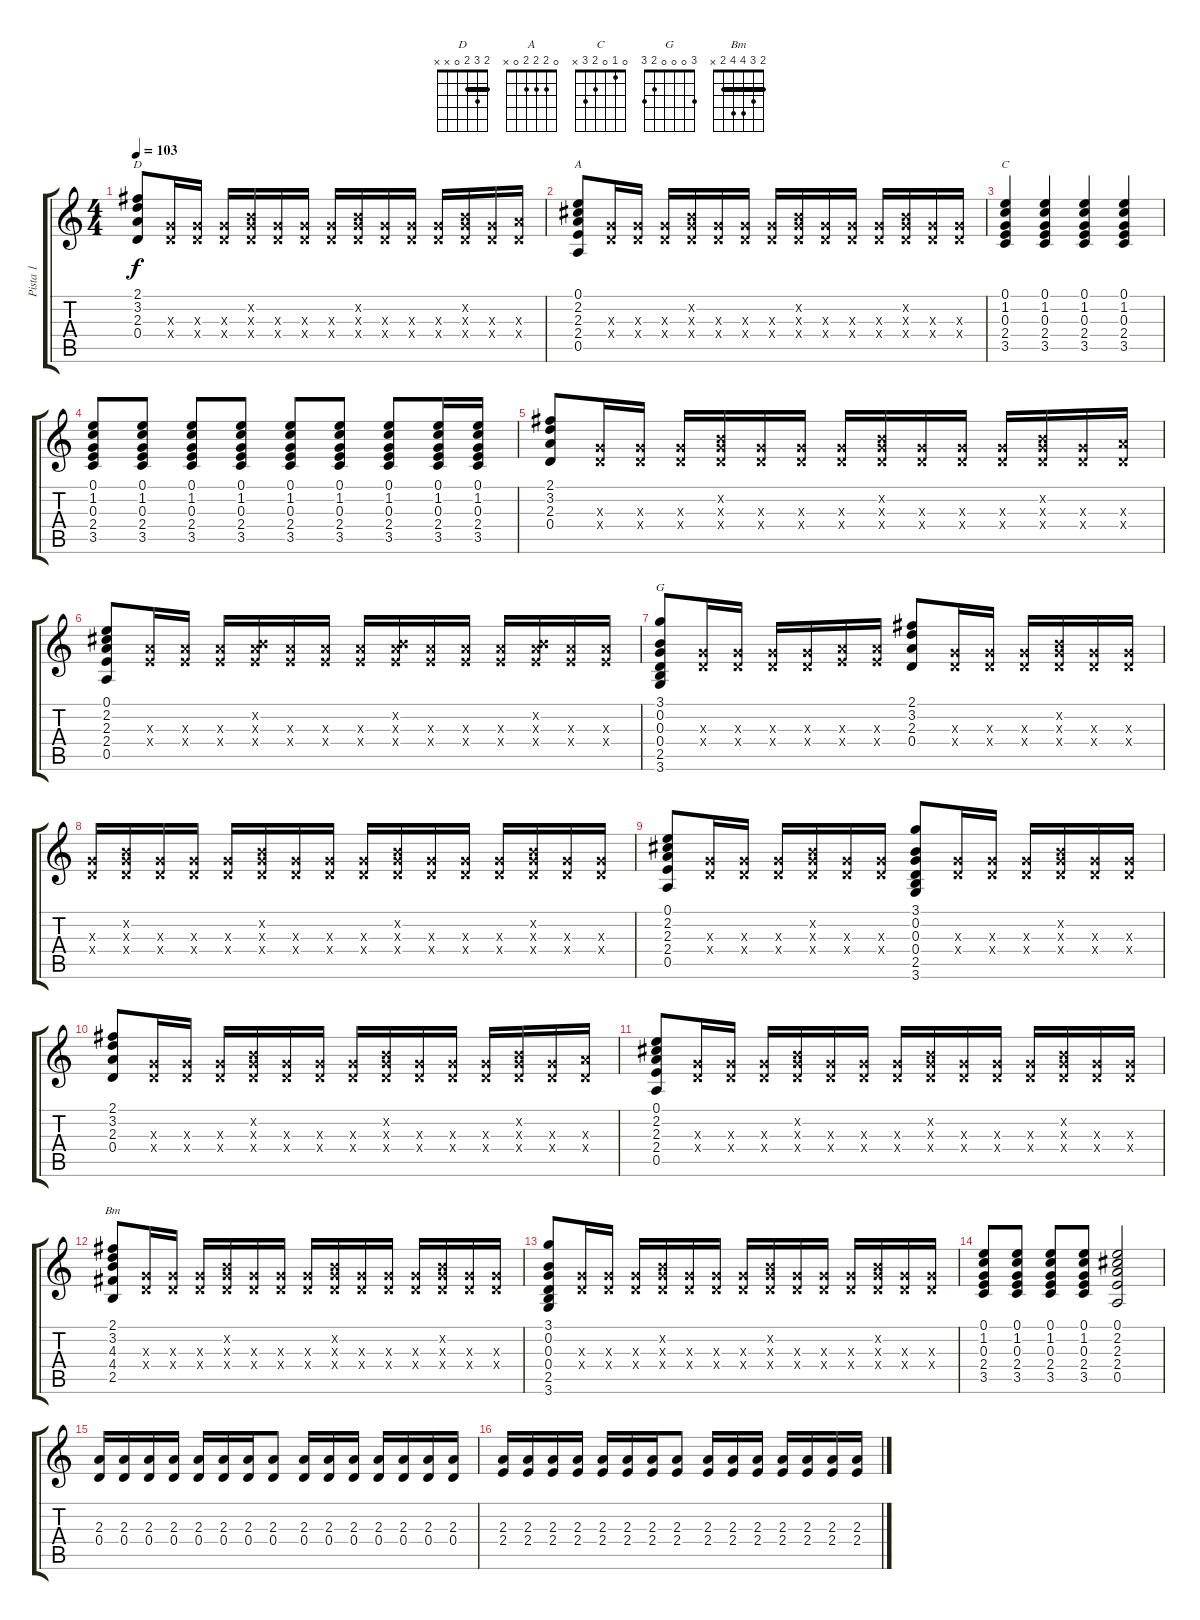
\track ("Pista 1" "Pista 1") {instrument acousticguitarsteel}
\staff {score tabs}
\tuning (E4 B3 G3 D3 A2 E2) {hide}
\chord ("D" 2 3 2 0 x x) {barre 2}
\chord ("A" 0 2 2 2 0 x)
\chord ("C" 0 1 0 2 3 x)
\chord ("G" 3 0 0 0 2 3)
\chord ("Bm" 2 3 4 4 2 x) {barre 2}
\ts (4 4)
\tempo 103
\clef g2
\ks c
(2.1 3.2 2.3 0.4).8{ch "D" dy f} (0.3{x} 0.4{x}).16 (0.3{x} 0.4{x}).16 (0.3{x} 0.4{x}).16 (0.2{x} 0.3{x} 0.4{x}).16 (0.3{x} 0.4{x}).16 (0.3{x} 0.4{x}).16 (0.3{x} 0.4{x}).16 (0.2{x} 0.3{x} 0.4{x}).16 (0.3{x} 0.4{x}).16 (0.3{x} 0.4{x}).16 (0.3{x} 0.4{x}).16 (0.2{x} 0.3{x} 0.4{x}).16 (0.3{x} 0.4{x}).16 (2.3{x} 0.4{x}).16 |
(0.1 2.2 2.3 2.4 0.5).8{ch "A"} (0.3{x} 0.4{x}).16 (0.3{x} 0.4{x}).16 (0.3{x} 0.4{x}).16 (0.2{x} 0.3{x} 0.4{x}).16 (0.3{x} 0.4{x}).16 (0.3{x} 0.4{x}).16 (0.3{x} 0.4{x}).16 (0.2{x} 0.3{x} 0.4{x}).16 (0.3{x} 0.4{x}).16 (0.3{x} 0.4{x}).16 (0.3{x} 0.4{x}).16 (0.2{x} 0.3{x} 0.4{x}).16 (0.3{x} 0.4{x}).16 (0.3{x} 0.4{x}).16 |
(0.1 1.2 0.3 2.4 3.5).4{ch "C" volume 9} (0.1 1.2 0.3 2.4 3.5).4{volume 13} (0.1 1.2 0.3 2.4 3.5).4 (0.1 1.2 0.3 2.4 3.5).4 |
(0.1 1.2 0.3 2.4 3.5).8 (0.1 1.2 0.3 2.4 3.5).8 (0.1 1.2 0.3 2.4 3.5).8 (0.1 1.2 0.3 2.4 3.5).8 (0.1 1.2 0.3 2.4 3.5).8 (0.1 1.2 0.3 2.4 3.5).8 (0.1 1.2 0.3 2.4 3.5).8 (0.1 1.2 0.3 2.4 3.5).16 (0.1 1.2 0.3 2.4 3.5).16 |
(2.1 3.2 2.3 0.4).8 (0.3{x} 0.4{x}).16 (0.3{x} 0.4{x}).16 (0.3{x} 0.4{x}).16 (0.2{x} 0.3{x} 0.4{x}).16 (0.3{x} 0.4{x}).16 (0.3{x} 0.4{x}).16 (0.3{x} 0.4{x}).16 (0.2{x} 0.3{x} 0.4{x}).16 (0.3{x} 0.4{x}).16 (0.3{x} 0.4{x}).16 (0.3{x} 0.4{x}).16 (0.2{x} 0.3{x} 0.4{x}).16 (0.3{x} 0.4{x}).16 (2.3{x} 0.4{x}).16 |
(0.1 2.2 2.3 2.4 0.5).8 (2.3{x} 2.4{x}).16 (2.3{x} 2.4{x}).16 (2.3{x} 2.4{x}).16 (0.2{x} 2.3{x} 2.4{x}).16 (2.3{x} 2.4{x}).16 (2.3{x} 2.4{x}).16 (2.3{x} 2.4{x}).16 (0.2{x} 2.3{x} 2.4{x}).16 (2.3{x} 2.4{x}).16 (2.3{x} 2.4{x}).16 (2.3{x} 2.4{x}).16 (0.2{x} 2.3{x} 2.4{x}).16 (2.3{x} 2.4{x}).16 (2.3{x} 2.4{x}).16 |
(3.1 0.2 0.3 0.4 2.5 3.6).8{ch "G"} (0.3{x} 0.4{x}).16 (0.3{x} 0.4{x}).16 (0.3{x} 0.4{x}).16 (0.3{x} 0.4{x}).16 (2.3{x} 2.4{x}).16 (2.3{x} 2.4{x}).16 (2.1 3.2 2.3 0.4).8 (0.3{x} 0.4{x}).16 (0.3{x} 0.4{x}).16 (0.3{x} 0.4{x}).16 (0.2{x} 0.3{x} 0.4{x}).16 (0.3{x} 0.4{x}).16 (0.3{x} 0.4{x}).16 |
(0.3{x} 0.4{x}).16 (0.2{x} 0.3{x} 0.4{x}).16 (0.3{x} 0.4{x}).16 (0.3{x} 0.4{x}).16 (0.3{x} 0.4{x}).16 (0.2{x} 0.3{x} 0.4{x}).16 (0.3{x} 0.4{x}).16 (0.3{x} 0.4{x}).16 (0.3{x} 0.4{x}).16 (0.2{x} 0.3{x} 0.4{x}).16 (0.3{x} 0.4{x}).16 (0.3{x} 0.4{x}).16 (0.3{x} 0.4{x}).16 (0.2{x} 0.3{x} 0.4{x}).16 (0.3{x} 0.4{x}).16 (0.3{x} 0.4{x}).16 |
(0.1 2.2 2.3 2.4 0.5).8 (0.3{x} 0.4{x}).16 (0.3{x} 0.4{x}).16 (0.3{x} 0.4{x}).16 (0.2{x} 0.3{x} 0.4{x}).16 (0.3{x} 0.4{x}).16 (0.3{x} 0.4{x}).16 (3.1 0.2 0.3 0.4 2.5 3.6).8 (0.3{x} 0.4{x}).16 (0.3{x} 0.4{x}).16 (0.3{x} 0.4{x}).16 (0.2{x} 0.3{x} 0.4{x}).16 (0.3{x} 0.4{x}).16 (0.3{x} 0.4{x}).16 |
(2.1 3.2 2.3 0.4).8 (0.3{x} 0.4{x}).16 (0.3{x} 0.4{x}).16 (0.3{x} 0.4{x}).16 (0.2{x} 0.3{x} 0.4{x}).16 (0.3{x} 0.4{x}).16 (0.3{x} 0.4{x}).16 (0.3{x} 0.4{x}).16 (0.2{x} 0.3{x} 0.4{x}).16 (0.3{x} 0.4{x}).16 (0.3{x} 0.4{x}).16 (0.3{x} 0.4{x}).16 (0.2{x} 0.3{x} 0.4{x}).16 (0.3{x} 0.4{x}).16 (2.3{x} 0.4{x}).16 |
(0.1 2.2 2.3 2.4 0.5).8 (0.3{x} 0.4{x}).16 (0.3{x} 0.4{x}).16 (0.3{x} 0.4{x}).16 (0.2{x} 0.3{x} 0.4{x}).16 (0.3{x} 0.4{x}).16 (0.3{x} 0.4{x}).16 (0.3{x} 0.4{x}).16 (0.2{x} 0.3{x} 0.4{x}).16 (0.3{x} 0.4{x}).16 (0.3{x} 0.4{x}).16 (0.3{x} 0.4{x}).16 (0.2{x} 0.3{x} 0.4{x}).16 (0.3{x} 0.4{x}).16 (0.3{x} 0.4{x}).16 |
(2.1 3.2 4.3 4.4 2.5).8{ch "Bm"} (0.3{x} 0.4{x}).16 (0.3{x} 0.4{x}).16 (0.3{x} 0.4{x}).16 (0.2{x} 0.3{x} 0.4{x}).16 (0.3{x} 0.4{x}).16 (0.3{x} 0.4{x}).16 (0.3{x} 0.4{x}).16 (0.2{x} 0.3{x} 0.4{x}).16 (0.3{x} 0.4{x}).16 (0.3{x} 0.4{x}).16 (0.3{x} 0.4{x}).16 (0.2{x} 0.3{x} 0.4{x}).16 (0.3{x} 0.4{x}).16 (0.3{x} 0.4{x}).16 |
(3.1 0.2 0.3 0.4 2.5 3.6).8 (0.3{x} 0.4{x}).16 (0.3{x} 0.4{x}).16 (0.3{x} 0.4{x}).16 (0.2{x} 0.3{x} 0.4{x}).16 (0.3{x} 0.4{x}).16 (0.3{x} 0.4{x}).16 (0.3{x} 0.4{x}).16 (0.2{x} 0.3{x} 0.4{x}).16 (0.3{x} 0.4{x}).16 (0.3{x} 0.4{x}).16 (0.3{x} 0.4{x}).16 (0.2{x} 0.3{x} 0.4{x}).16 (0.3{x} 0.4{x}).16 (0.3{x} 0.4{x}).16 |
(0.1 1.2 0.3 2.4 3.5).8 (0.1 1.2 0.3 2.4 3.5).8 (0.1 1.2 0.3 2.4 3.5).8 (0.1 1.2 0.3 2.4 3.5).8 (0.1 2.2 2.3 2.4 0.5).2 |
(2.3 0.4).16{balance 5} (2.3 0.4).16 (2.3 0.4).16 (2.3 0.4).16 (2.3 0.4).16 (2.3 0.4).16 (2.3 0.4).16 (2.3 0.4).8 (2.3 0.4).16 (2.3 0.4).16 (2.3 0.4).16 (2.3 0.4).16 (2.3 0.4).16 (2.3 0.4).16 (2.3 0.4).16 |
(2.3 2.4).16 (2.3 2.4).16 (2.3 2.4).16 (2.3 2.4).16 (2.3 2.4).16 (2.3 2.4).16 (2.3 2.4).16 (2.3 2.4).8 (2.3 2.4).16 (2.3 2.4).16 (2.3 2.4).16 (2.3 2.4).16 (2.3 2.4).16 (2.3 2.4).16 (2.3 2.4).16
